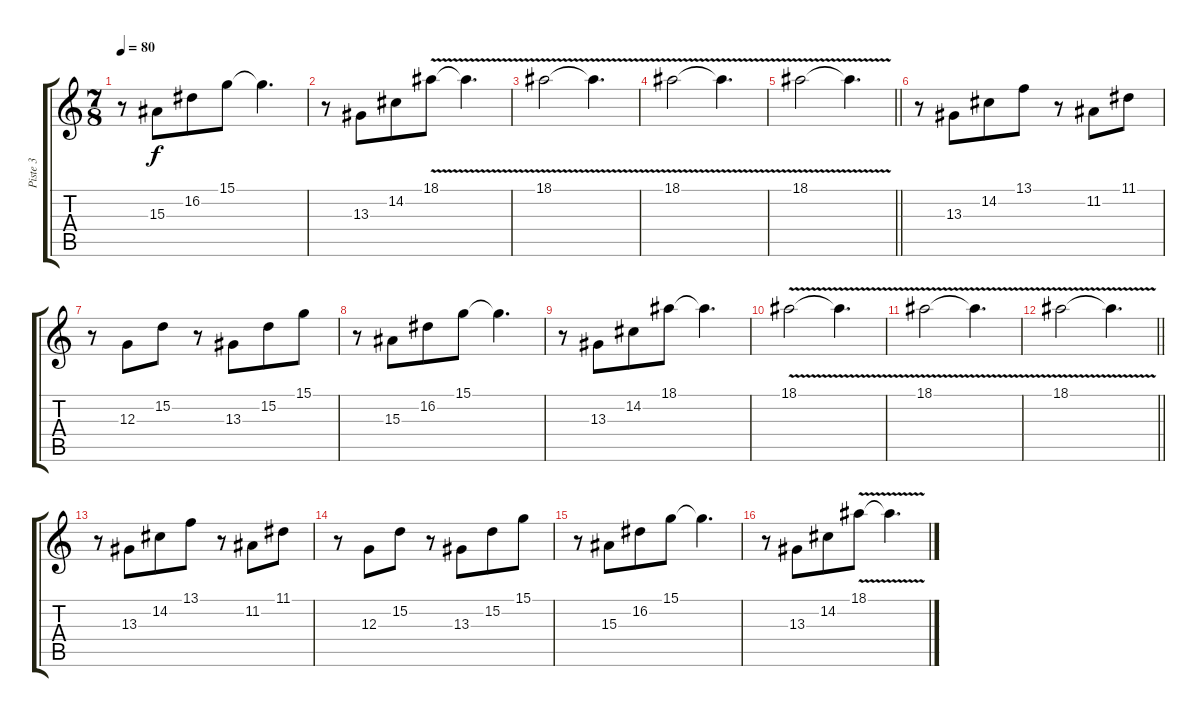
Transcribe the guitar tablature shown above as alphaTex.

\track ("Piste 3" "Piste 3") {instrument violin}
\staff {score tabs}
\tuning (E4 B3 G3 D3 A2 E2) {hide}
\ts (7 8)
\tempo 80
\clef g2
\ks c
r.8{dy f} 15.3.8 16.2.8 15.1.8 15.1{t}.4{d} |
r.8 13.3.8 14.2.8 18.1{v}.8 18.1{t}.4{d} |
18.1{v}.2 18.1{t}.4{d} |
18.1{v}.2 18.1{t}.4{d} |
\barLineRight lightlight
18.1{v}.2 18.1{t}.4{d} |
r.8{volume 11} 13.3.8 14.2.8 13.1.8 r.8 11.2.8 11.1.8 |
r.8 12.3.8 15.2.8 r.8 13.3.8 15.2.8 15.1.8 |
r.8 15.3.8 16.2.8 15.1.8 15.1{t}.4{d} |
r.8 13.3.8 14.2.8 18.1.8 18.1{t}.4{d} |
18.1{v}.2 18.1{t}.4{d} |
18.1{v}.2 18.1{t}.4{d} |
\barLineRight lightlight
18.1{v}.2 18.1{t}.4{d} |
r.8{volume 12} 13.3.8 14.2.8 13.1.8 r.8 11.2.8 11.1.8 |
r.8 12.3.8 15.2.8 r.8 13.3.8 15.2.8 15.1.8 |
r.8 15.3.8 16.2.8 15.1.8 15.1{t}.4{d} |
r.8 13.3.8 14.2.8 18.1{v}.8 18.1{t}.4{d}
